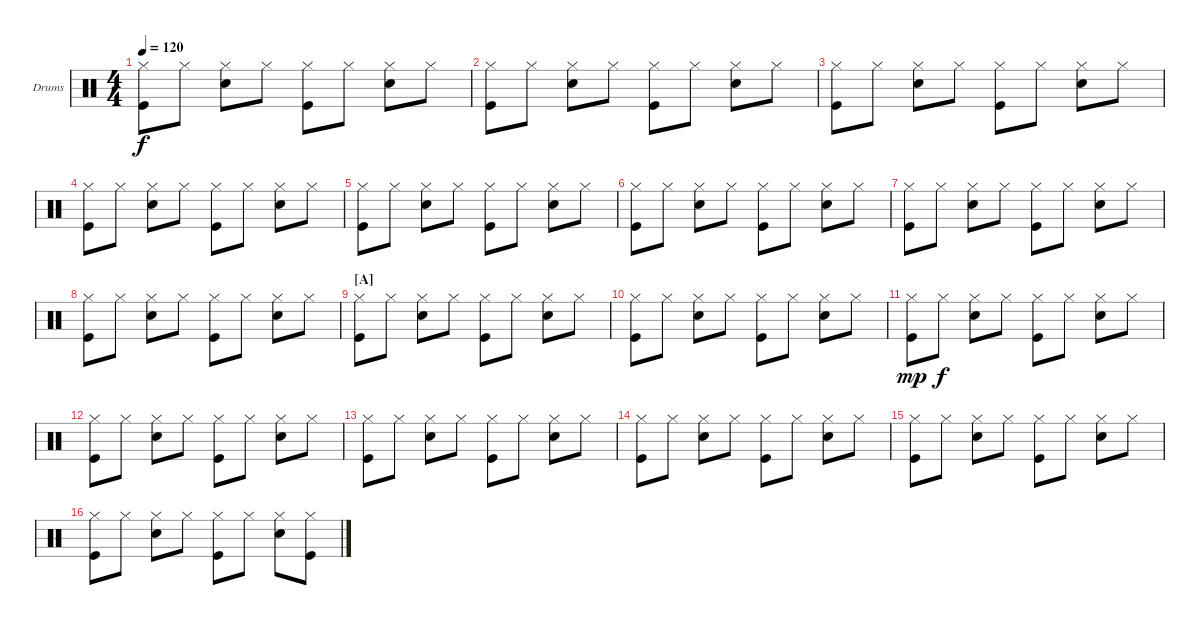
\defaultSystemsLayout 4
\bracketExtendMode groupsimilarinstruments
\firstSystemTrackNameOrientation horizontal
\otherSystemsTrackNameOrientation horizontal
\track ("Ulrich" "Drums") {instrument percussion}
\staff {score}
\articulation defaults
\ts (4 4)
\tempo 120
\clef neutral
\ks c
("Kick (hit)" "Hi-Hat (closed)").8{dy f} "Hi-Hat (closed)".8 ("Snare (hit) 2" "Hi-Hat (closed)").8 "Hi-Hat (closed)".8 ("Kick (hit)" "Hi-Hat (closed)").8 "Hi-Hat (closed)".8 ("Snare (hit) 2" "Hi-Hat (closed)").8 "Hi-Hat (closed)".8 |
("Kick (hit)" "Hi-Hat (closed)").8 "Hi-Hat (closed)".8 ("Snare (hit) 2" "Hi-Hat (closed)").8 "Hi-Hat (closed)".8 ("Kick (hit)" "Hi-Hat (closed)").8 "Hi-Hat (closed)".8 ("Snare (hit) 2" "Hi-Hat (closed)").8 "Hi-Hat (closed)".8 |
("Kick (hit)" "Hi-Hat (closed)").8 "Hi-Hat (closed)".8 ("Snare (hit) 2" "Hi-Hat (closed)").8 "Hi-Hat (closed)".8 ("Kick (hit)" "Hi-Hat (closed)").8 "Hi-Hat (closed)".8 ("Snare (hit) 2" "Hi-Hat (closed)").8 "Hi-Hat (closed)".8 |
("Kick (hit)" "Hi-Hat (closed)").8 "Hi-Hat (closed)".8 ("Snare (hit) 2" "Hi-Hat (closed)").8 "Hi-Hat (closed)".8 ("Kick (hit)" "Hi-Hat (closed)").8 "Hi-Hat (closed)".8 ("Snare (hit) 2" "Hi-Hat (closed)").8 "Hi-Hat (closed)".8 |
("Kick (hit)" "Hi-Hat (closed)").8 "Hi-Hat (closed)".8 ("Snare (hit) 2" "Hi-Hat (closed)").8 "Hi-Hat (closed)".8 ("Kick (hit)" "Hi-Hat (closed)").8 "Hi-Hat (closed)".8 ("Snare (hit) 2" "Hi-Hat (closed)").8 "Hi-Hat (closed)".8 |
("Kick (hit)" "Hi-Hat (closed)").8 "Hi-Hat (closed)".8 ("Snare (hit) 2" "Hi-Hat (closed)").8 "Hi-Hat (closed)".8 ("Kick (hit)" "Hi-Hat (closed)").8 "Hi-Hat (closed)".8 ("Snare (hit) 2" "Hi-Hat (closed)").8 "Hi-Hat (closed)".8 |
("Kick (hit)" "Hi-Hat (closed)").8 "Hi-Hat (closed)".8 ("Snare (hit) 2" "Hi-Hat (closed)").8 "Hi-Hat (closed)".8 ("Kick (hit)" "Hi-Hat (closed)").8 "Hi-Hat (closed)".8 ("Snare (hit) 2" "Hi-Hat (closed)").8 "Hi-Hat (closed)".8 |
("Kick (hit)" "Hi-Hat (closed)").8 "Hi-Hat (closed)".8 ("Snare (hit) 2" "Hi-Hat (closed)").8 "Hi-Hat (closed)".8 ("Kick (hit)" "Hi-Hat (closed)").8 "Hi-Hat (closed)".8 ("Snare (hit) 2" "Hi-Hat (closed)").8 "Hi-Hat (closed)".8 |
\section ("A" "")
("Kick (hit)" "Hi-Hat (closed)").8 "Hi-Hat (closed)".8 ("Snare (hit) 2" "Hi-Hat (closed)").8 "Hi-Hat (closed)".8 ("Kick (hit)" "Hi-Hat (closed)").8 "Hi-Hat (closed)".8 ("Snare (hit) 2" "Hi-Hat (closed)").8 "Hi-Hat (closed)".8 |
("Kick (hit)" "Hi-Hat (closed)").8 "Hi-Hat (closed)".8 ("Snare (hit) 2" "Hi-Hat (closed)").8 "Hi-Hat (closed)".8 ("Kick (hit)" "Hi-Hat (closed)").8 "Hi-Hat (closed)".8 ("Snare (hit) 2" "Hi-Hat (closed)").8 "Hi-Hat (closed)".8 |
("Kick (hit)" "Hi-Hat (closed)").8{dy mp} "Hi-Hat (closed)".8{dy f} ("Snare (hit) 2" "Hi-Hat (closed)").8 "Hi-Hat (closed)".8 ("Kick (hit)" "Hi-Hat (closed)").8 "Hi-Hat (closed)".8 ("Snare (hit) 2" "Hi-Hat (closed)").8 "Hi-Hat (closed)".8 |
("Kick (hit)" "Hi-Hat (closed)").8 "Hi-Hat (closed)".8 ("Snare (hit) 2" "Hi-Hat (closed)").8 "Hi-Hat (closed)".8 ("Kick (hit)" "Hi-Hat (closed)").8 "Hi-Hat (closed)".8 ("Snare (hit) 2" "Hi-Hat (closed)").8 "Hi-Hat (closed)".8 |
("Kick (hit)" "Hi-Hat (closed)").8 "Hi-Hat (closed)".8 ("Snare (hit) 2" "Hi-Hat (closed)").8 "Hi-Hat (closed)".8 ("Kick (hit)" "Hi-Hat (closed)").8 "Hi-Hat (closed)".8 ("Snare (hit) 2" "Hi-Hat (closed)").8 "Hi-Hat (closed)".8 |
("Kick (hit)" "Hi-Hat (closed)").8 "Hi-Hat (closed)".8 ("Snare (hit) 2" "Hi-Hat (closed)").8 "Hi-Hat (closed)".8 ("Kick (hit)" "Hi-Hat (closed)").8 "Hi-Hat (closed)".8 ("Snare (hit) 2" "Hi-Hat (closed)").8 "Hi-Hat (closed)".8 |
("Kick (hit)" "Hi-Hat (closed)").8 "Hi-Hat (closed)".8 ("Snare (hit) 2" "Hi-Hat (closed)").8 "Hi-Hat (closed)".8 ("Kick (hit)" "Hi-Hat (closed)").8 "Hi-Hat (closed)".8 ("Snare (hit) 2" "Hi-Hat (closed)").8 "Hi-Hat (closed)".8 |
("Kick (hit)" "Hi-Hat (closed)").8 "Hi-Hat (closed)".8 ("Snare (hit) 2" "Hi-Hat (closed)").8 "Hi-Hat (closed)".8 ("Kick (hit)" "Hi-Hat (closed)").8 "Hi-Hat (closed)".8 ("Snare (hit) 2" "Hi-Hat (closed)").8 ("Kick (hit)" "Hi-Hat (closed)").8
